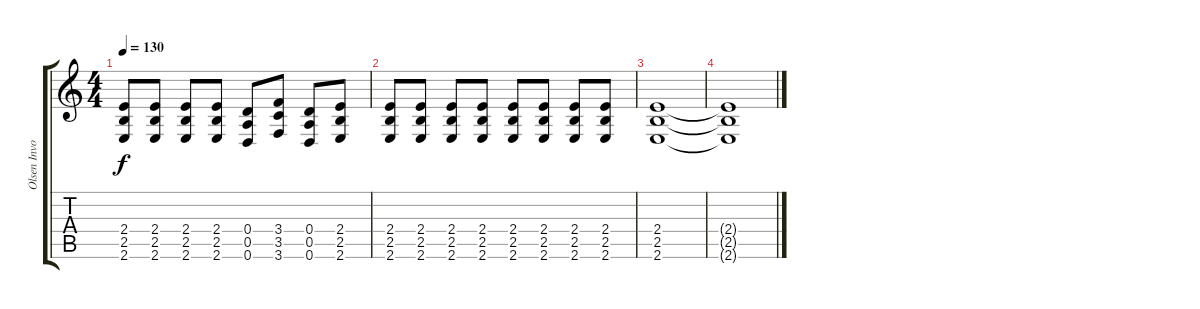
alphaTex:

\track ("Olsen Involtini" "Olsen Invo") {instrument distortionguitar}
\staff {score tabs}
\tuning (E4 B3 G3 D3 A2 D2) {hide}
\ts (4 4)
\tempo 130
\clef g2
\ks c
(2.4 2.5 2.6).8{dy f} (2.4 2.5 2.6).8 (2.4 2.5 2.6).8 (2.4 2.5 2.6).8 (0.4 0.5 0.6).8 (3.4 3.5 3.6).8 (0.4 0.5 0.6).8 (2.4 2.5 2.6).8 |
(2.4 2.5 2.6).8 (2.4 2.5 2.6).8 (2.4 2.5 2.6).8 (2.4 2.5 2.6).8 (2.4 2.5 2.6).8 (2.4 2.5 2.6).8 (2.4 2.5 2.6).8 (2.4 2.5 2.6).8 |
(2.4 2.5 2.6).1 |
(2.4{t} 2.5{t} 2.6{t}).1
